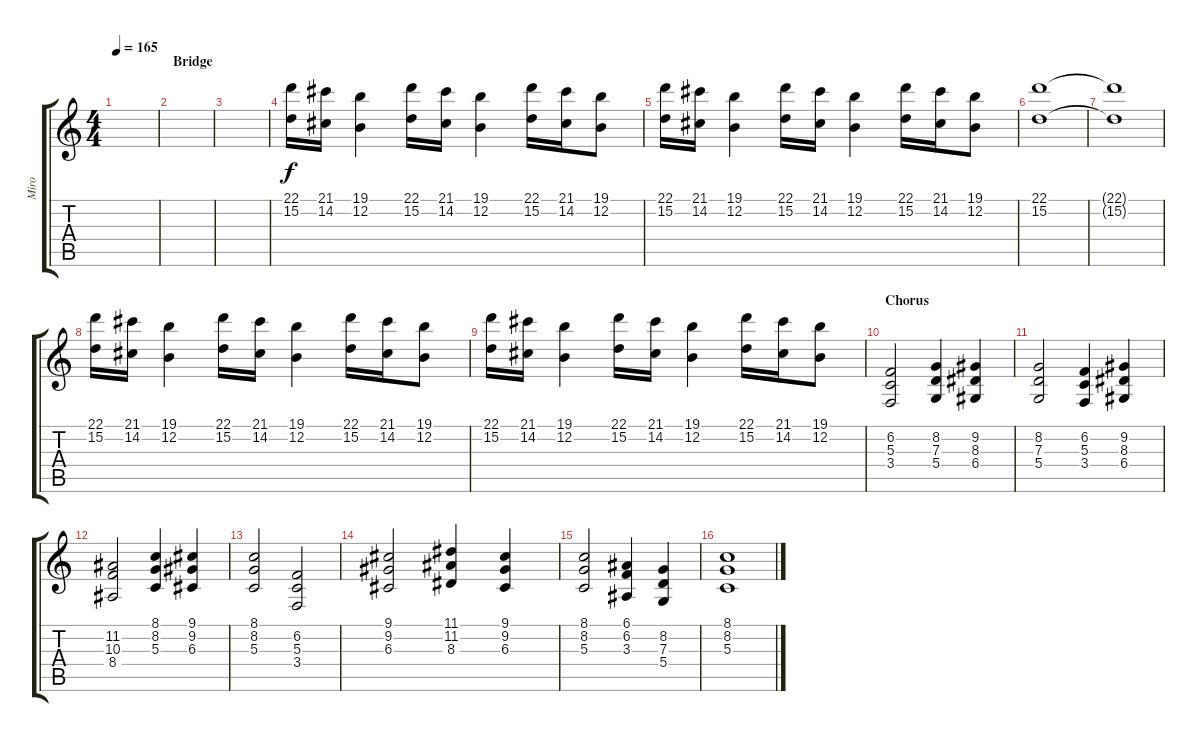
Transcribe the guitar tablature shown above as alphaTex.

\track ("Miro" "Miro") {instrument tremolostrings}
\staff {score tabs}
\tuning (E4 B3 G3 D3 A2 E2) {hide}
\ts (4 4)
\tempo 165
\clef g2
\ks c
|
\section ("" "Bridge")
|
|
(22.1 15.2).16{volume 12 instrument harpsichord} (21.1 14.2).16 (19.1 12.2).4 (22.1 15.2).16 (21.1 14.2).16 (19.1 12.2).4 (22.1 15.2).16 (21.1 14.2).16 (19.1 12.2).8 |
(22.1 15.2).16 (21.1 14.2).16 (19.1 12.2).4 (22.1 15.2).16 (21.1 14.2).16 (19.1 12.2).4 (22.1 15.2).16 (21.1 14.2).16 (19.1 12.2).8 |
(22.1 15.2).1{volume 14 instrument tremolostrings} |
(22.1{t} 15.2{t}).1 |
(22.1 15.2).16{volume 12 instrument harpsichord} (21.1 14.2).16 (19.1 12.2).4 (22.1 15.2).16 (21.1 14.2).16 (19.1 12.2).4 (22.1 15.2).16 (21.1 14.2).16 (19.1 12.2).8 |
(22.1 15.2).16 (21.1 14.2).16 (19.1 12.2).4 (22.1 15.2).16 (21.1 14.2).16 (19.1 12.2).4 (22.1 15.2).16 (21.1 14.2).16 (19.1 12.2).8 |
\section ("" "Chorus")
(6.2 5.3 3.4).2{volume 14 instrument tremolostrings} (8.2 7.3 5.4).4 (9.2 8.3 6.4).4 |
(8.2 7.3 5.4).2 (6.2 5.3 3.4).4 (9.2 8.3 6.4).4 |
(11.2 10.3 8.4).2 (8.1 8.2 5.3).4 (9.1 9.2 6.3).4 |
(8.1 8.2 5.3).2 (6.2 5.3 3.4).2 |
(9.1 9.2 6.3).2 (11.1 11.2 8.3).4 (9.1 9.2 6.3).4 |
(8.1 8.2 5.3).2 (6.1 6.2 3.3).4 (8.2 7.3 5.4).4 |
(8.1 8.2 5.3).1
